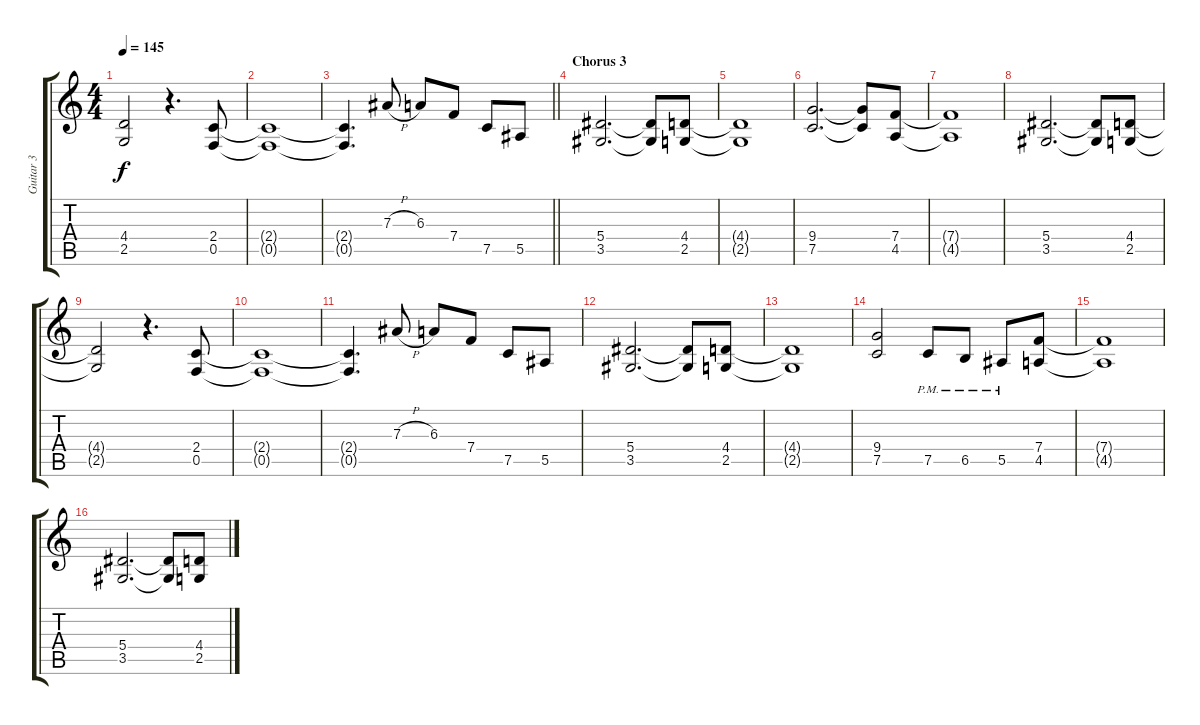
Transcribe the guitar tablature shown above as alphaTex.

\track ("Guitar 3" "Guitar 3") {instrument distortionguitar}
\staff {score tabs}
\tuning (C4 G3 Eb3 Bb2 F2 C2) {hide}
\ts (4 4)
\tempo 145
\clef g2
\ks c
(4.4{t} 2.5{t}).2{dy f} r.4{d} (2.4 0.5).8 |
(2.4{t} 0.5{t}).1 |
\barLineRight lightlight
(2.4{t} 0.5{t}).4{d} 7.3{h}.8 6.3.8 7.4.8 7.5.8 5.5.8 |
\section ("" "Chorus 3")
(5.4 3.5).2{d} (5.4{t} 3.5{t}).8 (4.4 2.5).8 |
(4.4{t} 2.5{t}).1 |
(9.4 7.5).2{d} (9.4{t} 7.5{t}).8 (7.4 4.5).8 |
(7.4{t} 4.5{t}).1 |
(5.4 3.5).2{d} (5.4{t} 3.5{t}).8 (4.4 2.5).8 |
(4.4{t} 2.5{t}).2 r.4{d} (2.4 0.5).8 |
(2.4{t} 0.5{t}).1 |
(2.4{t} 0.5{t}).4{d} 7.3{h}.8 6.3.8 7.4.8 7.5.8 5.5.8 |
(5.4 3.5).2{d} (5.4{t} 3.5{t}).8 (4.4 2.5).8 |
(4.4{t} 2.5{t}).1 |
(9.4 7.5).2 7.5{pm}.8 6.5{pm}.8 5.5{pm}.8 (7.4 4.5).8 |
(7.4{t} 4.5{t}).1 |
(5.4 3.5).2{d} (5.4{t} 3.5{t}).8 (4.4 2.5).8
